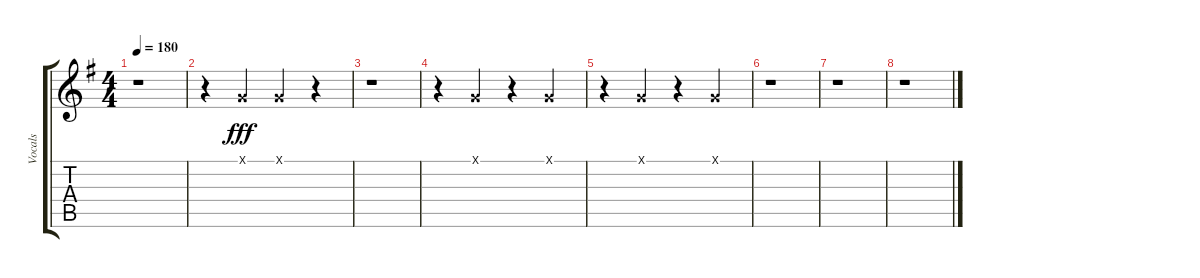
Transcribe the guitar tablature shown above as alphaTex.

\track ("Vocals" "Vocals") {instrument voiceoohs}
\staff {score tabs}
\tuning (E4 B3 G3 D3 A2 E2) {hide}
\ts (4 4)
\tempo 180
\clef g2
\ks g
r.1{dy fff} |
r.4 3.1{x}.4 3.1{x}.4 r.4 |
r.1 |
r.4 3.1{x}.4 r.4 3.1{x}.4 |
r.4 3.1{x}.4 r.4 3.1{x}.4 |
r.1 |
r.1 |
r.1
